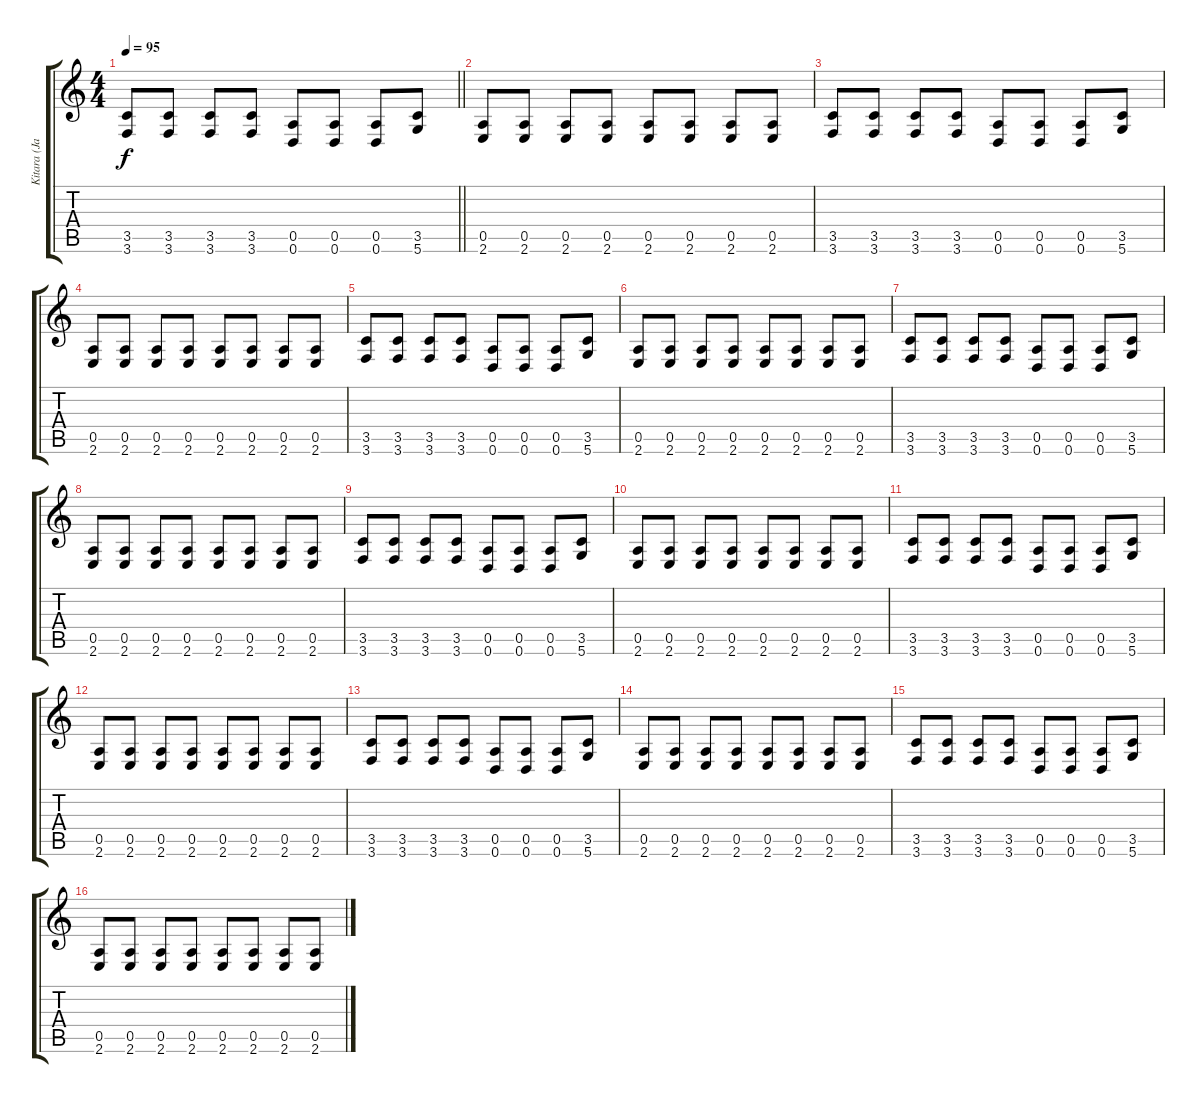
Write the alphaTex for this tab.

\track ("Kitara (Jarkko Petosalmi)" "Kitara (Ja") {instrument distortionguitar}
\staff {score tabs}
\tuning (E4 B3 G3 D3 A2 D2) {hide}
\ts (4 4)
\tempo 95
\clef g2
\barLineRight lightlight
\ks c
(3.5 3.6).8{dy f} (3.5 3.6).8 (3.5 3.6).8 (3.5 3.6).8 (0.5 0.6).8 (0.5 0.6).8 (0.5 0.6).8 (3.5 5.6).8 |
(0.5 2.6).8 (0.5 2.6).8 (0.5 2.6).8 (0.5 2.6).8 (0.5 2.6).8 (0.5 2.6).8 (0.5 2.6).8 (0.5 2.6).8 |
(3.5 3.6).8 (3.5 3.6).8 (3.5 3.6).8 (3.5 3.6).8 (0.5 0.6).8 (0.5 0.6).8 (0.5 0.6).8 (3.5 5.6).8 |
(0.5 2.6).8 (0.5 2.6).8 (0.5 2.6).8 (0.5 2.6).8 (0.5 2.6).8 (0.5 2.6).8 (0.5 2.6).8 (0.5 2.6).8 |
(3.5 3.6).8 (3.5 3.6).8 (3.5 3.6).8 (3.5 3.6).8 (0.5 0.6).8 (0.5 0.6).8 (0.5 0.6).8 (3.5 5.6).8 |
(0.5 2.6).8 (0.5 2.6).8 (0.5 2.6).8 (0.5 2.6).8 (0.5 2.6).8 (0.5 2.6).8 (0.5 2.6).8 (0.5 2.6).8 |
(3.5 3.6).8 (3.5 3.6).8 (3.5 3.6).8 (3.5 3.6).8 (0.5 0.6).8 (0.5 0.6).8 (0.5 0.6).8 (3.5 5.6).8 |
(0.5 2.6).8 (0.5 2.6).8 (0.5 2.6).8 (0.5 2.6).8 (0.5 2.6).8 (0.5 2.6).8 (0.5 2.6).8 (0.5 2.6).8 |
(3.5 3.6).8 (3.5 3.6).8 (3.5 3.6).8 (3.5 3.6).8 (0.5 0.6).8 (0.5 0.6).8 (0.5 0.6).8 (3.5 5.6).8 |
(0.5 2.6).8 (0.5 2.6).8 (0.5 2.6).8 (0.5 2.6).8 (0.5 2.6).8 (0.5 2.6).8 (0.5 2.6).8 (0.5 2.6).8 |
(3.5 3.6).8 (3.5 3.6).8 (3.5 3.6).8 (3.5 3.6).8 (0.5 0.6).8 (0.5 0.6).8 (0.5 0.6).8 (3.5 5.6).8 |
(0.5 2.6).8 (0.5 2.6).8 (0.5 2.6).8 (0.5 2.6).8 (0.5 2.6).8 (0.5 2.6).8 (0.5 2.6).8 (0.5 2.6).8 |
(3.5 3.6).8 (3.5 3.6).8 (3.5 3.6).8 (3.5 3.6).8 (0.5 0.6).8 (0.5 0.6).8 (0.5 0.6).8 (3.5 5.6).8 |
(0.5 2.6).8 (0.5 2.6).8 (0.5 2.6).8 (0.5 2.6).8 (0.5 2.6).8 (0.5 2.6).8 (0.5 2.6).8 (0.5 2.6).8 |
(3.5 3.6).8 (3.5 3.6).8 (3.5 3.6).8 (3.5 3.6).8 (0.5 0.6).8 (0.5 0.6).8 (0.5 0.6).8 (3.5 5.6).8 |
(0.5 2.6).8 (0.5 2.6).8 (0.5 2.6).8 (0.5 2.6).8 (0.5 2.6).8 (0.5 2.6).8 (0.5 2.6).8 (0.5 2.6).8
